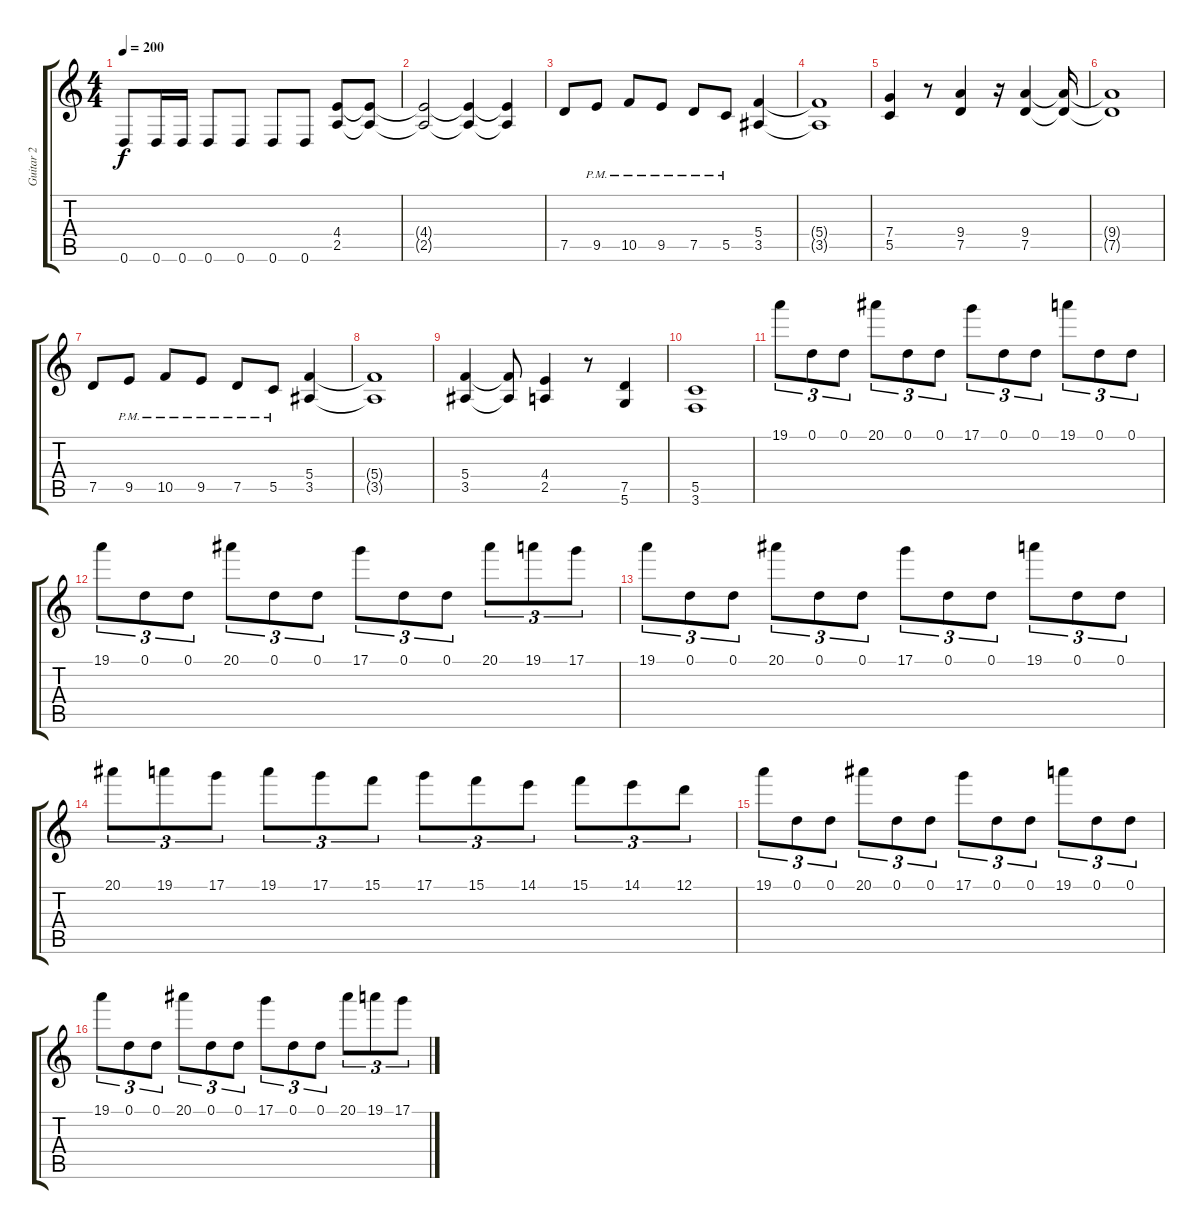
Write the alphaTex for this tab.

\track ("Guitar 2" "Guitar 2") {instrument distortionguitar}
\staff {score tabs}
\tuning (D4 A3 F3 C3 G2 D2) {hide}
\ts (4 4)
\tempo 200
\clef g2
\ks c
0.6.8{dy f} 0.6.16 0.6.16 0.6.8 0.6.8 0.6.8 0.6.8 (4.4 2.5).8 (4.4{t} 2.5{t}).8 |
(4.4{t} 2.5{t}).2 (4.4{t} 2.5{t}).4 (4.4{t} 2.5{t}).4 |
7.5.8 9.5{pm}.8 10.5{pm}.8 9.5{pm}.8 7.5{pm}.8 5.5{pm}.8 (5.4 3.5).4 |
(5.4{t} 3.5{t}).1 |
(7.4 5.5).4 r.8 (9.4 7.5).4 r.16 (9.4 7.5).4 (9.4{t} 7.5{t}).16 |
(9.4{t} 7.5{t}).1 |
7.5.8 9.5{pm}.8 10.5{pm}.8 9.5{pm}.8 7.5{pm}.8 5.5{pm}.8 (5.4 3.5).4 |
(5.4{t} 3.5{t}).1 |
(5.4 3.5).4 (5.4{t} 3.5{t}).8 (4.4 2.5).4 r.8 (7.5 5.6).4 |
(5.5 3.6).1 |
19.1.8{tu (3 2)} 0.1.8{tu (3 2)} 0.1.8{tu (3 2)} 20.1.8{tu (3 2)} 0.1.8{tu (3 2)} 0.1.8{tu (3 2)} 17.1.8{tu (3 2)} 0.1.8{tu (3 2)} 0.1.8{tu (3 2)} 19.1.8{tu (3 2)} 0.1.8{tu (3 2)} 0.1.8{tu (3 2)} |
19.1.8{tu (3 2)} 0.1.8{tu (3 2)} 0.1.8{tu (3 2)} 20.1.8{tu (3 2)} 0.1.8{tu (3 2)} 0.1.8{tu (3 2)} 17.1.8{tu (3 2)} 0.1.8{tu (3 2)} 0.1.8{tu (3 2)} 20.1.8{tu (3 2)} 19.1.8{tu (3 2)} 17.1.8{tu (3 2)} |
19.1.8{tu (3 2)} 0.1.8{tu (3 2)} 0.1.8{tu (3 2)} 20.1.8{tu (3 2)} 0.1.8{tu (3 2)} 0.1.8{tu (3 2)} 17.1.8{tu (3 2)} 0.1.8{tu (3 2)} 0.1.8{tu (3 2)} 19.1.8{tu (3 2)} 0.1.8{tu (3 2)} 0.1.8{tu (3 2)} |
20.1.8{tu (3 2)} 19.1.8{tu (3 2)} 17.1.8{tu (3 2)} 19.1.8{tu (3 2)} 17.1.8{tu (3 2)} 15.1.8{tu (3 2)} 17.1.8{tu (3 2)} 15.1.8{tu (3 2)} 14.1.8{tu (3 2)} 15.1.8{tu (3 2)} 14.1.8{tu (3 2)} 12.1.8{tu (3 2)} |
19.1.8{tu (3 2)} 0.1.8{tu (3 2)} 0.1.8{tu (3 2)} 20.1.8{tu (3 2)} 0.1.8{tu (3 2)} 0.1.8{tu (3 2)} 17.1.8{tu (3 2)} 0.1.8{tu (3 2)} 0.1.8{tu (3 2)} 19.1.8{tu (3 2)} 0.1.8{tu (3 2)} 0.1.8{tu (3 2)} |
19.1.8{tu (3 2)} 0.1.8{tu (3 2)} 0.1.8{tu (3 2)} 20.1.8{tu (3 2)} 0.1.8{tu (3 2)} 0.1.8{tu (3 2)} 17.1.8{tu (3 2)} 0.1.8{tu (3 2)} 0.1.8{tu (3 2)} 20.1.8{tu (3 2)} 19.1.8{tu (3 2)} 17.1.8{tu (3 2)}
